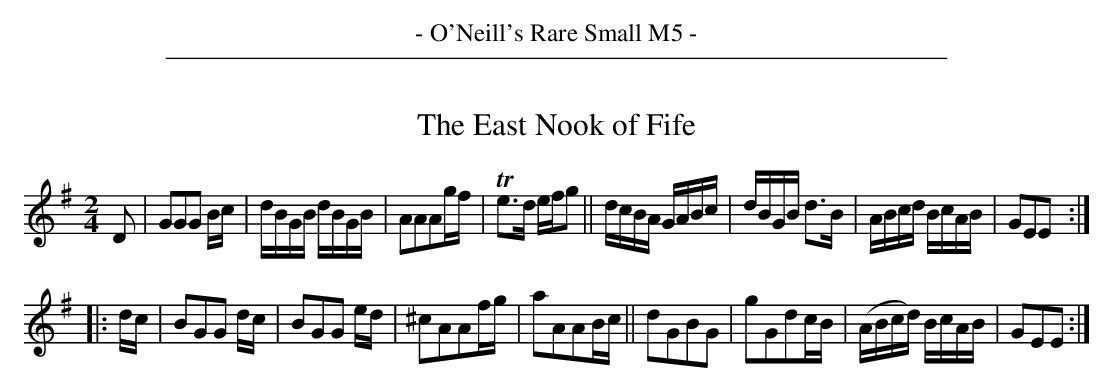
X:1
T: The East Nook of Fife
M: 2/4
L: 1/16
K: G	% ending on Em
D2 |\
G2G2G2 Bc | dBGB dBGB | A2A2A2gf | Te3d efg2 ||\
dcBA GABc | dBGB d3B | ABcd BcAB | G2E2E2 :|
|: dc |\
B2G2G2 dc | B2G2G2 ed | ^c2A2A2fg | a2A2A2Bc ||\
d2G2B2G2 | g2G2d2cB | (ABcd) BcAB | G2E2E2 :|
